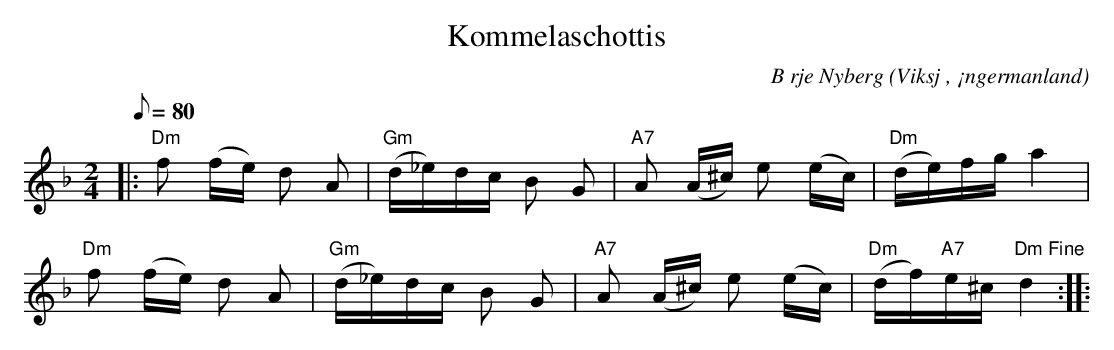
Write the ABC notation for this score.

X:1
T:Kommelaschottis
C:B rje Nyberg
O:Viksj , ¡ngermanland
M:2/4
L:1/8
Q:80
K:Dm
|: "Dm"f (f/2e/2) d A | "Gm"(d/2_e/2)d/2c/2 B G | "A7"A (A/2^c/2) e (e/2c/2) |"Dm"(d/2e/2)f/2g/2 a2 |
"Dm"f (f/2e/2) d A | "Gm" (d/2_e/2)d/2c/2 B G | "A7"A (A/2^c/2) e (e/2c/2) | "Dm"(d/2f/2)"A7"e/2^c/2 "Dm Fine"d2::
